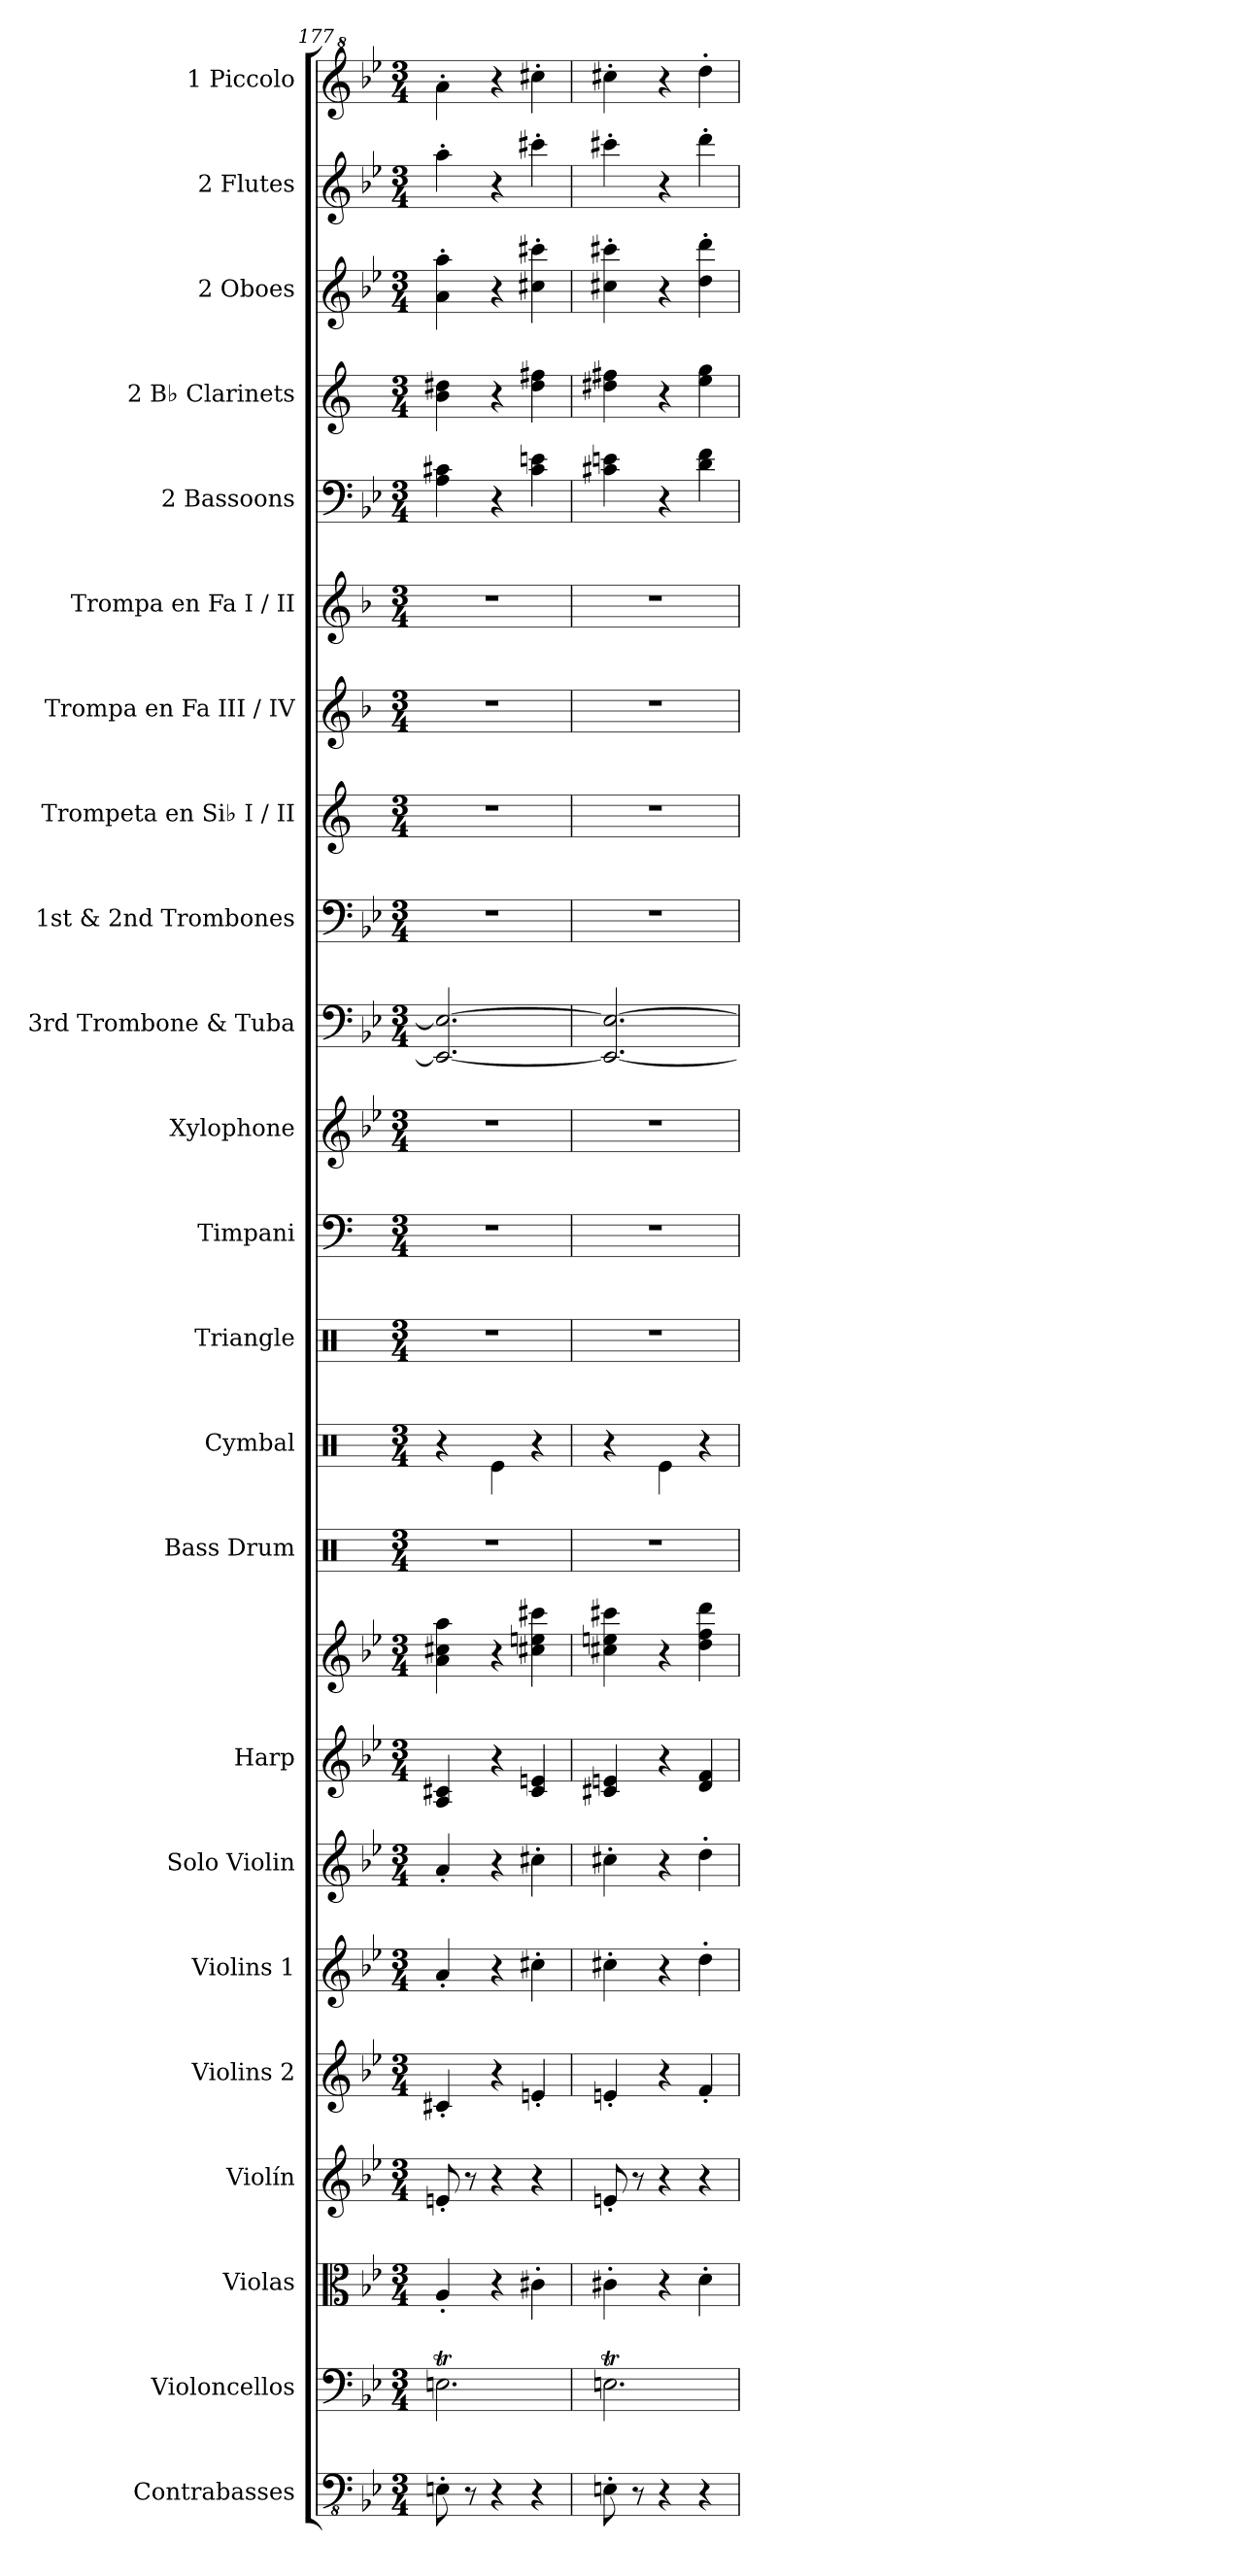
**kern	**kern	**kern	**kern	**kern	**kern	**kern	**kern	**kern	**kern	**kern	**kern	**kern	**kern	**kern	**kern	**kern	**kern	**kern	**kern	**kern	**kern	**kern	**kern
*part23	*part22	*part21	*part20	*part19	*part18	*part17	*part16	*part16	*part15	*part14	*part13	*part12	*part11	*part10	*part9	*part8	*part7	*part6	*part5	*part4	*part3	*part2	*part1
*staff24	*staff23	*staff22	*staff21	*staff20	*staff19	*staff18	*staff17	*staff16	*staff15	*staff14	*staff13	*staff12	*staff11	*staff10	*staff9	*staff8	*staff7	*staff6	*staff5	*staff4	*staff3	*staff2	*staff1
*I"Contrabasses	*I"Violoncellos	*I"Violas	*I"Violín	*I"Violins 2	*I"Violins 1	*I"Solo Violin	*I"Harp	*	*I"Bass Drum	*I"Cymbal	*I"Triangle	*I"Timpani	*I"Xylophone	*I"3rd Trombone     &amp; Tuba	*I"1st &amp; 2nd Trombones	*I"Trompeta en Si♭  I / II	*I"Trompa en Fa   III / IV	*I"Trompa en Fa I / II	*I"2 Bassoons	*I"2 B♭ Clarinets	*I"2 Oboes	*I"2 Flutes	*I"1 Piccolo
*I'Cbs.	*I'Vlcs.	*I'Vlas.	*I'Vln.	*I'Vlns. 2	*I'Vlns. 1	*I'S. Vln.	*I'Hrp.	*	*I'B. Dr.	*I'Cym.	*I'Trgl.	*I'Timp.	*I'Xyl.	*I'3rd Trb. &amp; Tba.	*I'1st &amp; 2nd    Trbs.	*I'Tpt. Si♭  I / II	*I'Trmp. Fa   III / IV	*I'Trmp. Fa I / II	*I'2 Bsns.	*I'2 B♭ Cls.	*I'2 Obs.	*I'2 Fls.	*I'1 Picc.
!!LO:PB:g=z
*clefFv4	*clefF4	*clefC3	*clefG2	*clefG2	*clefG2	*clefG2	*clefG2	*clefG2	*clefX	*clefX	*clefX	*clefF4	*clefG2	*clefF4	*clefF4	*clefG2	*clefG2	*clefG2	*clefF4	*clefG2	*clefG2	*clefG2	*clefG^2
*	*	*	*	*	*	*	*	*	*	*	*	*	*ITrd-7c-12	*	*	*ITrd1c2	*ITrd4c7	*ITrd4c7	*	*ITrd1c2	*	*	*ITrd-7c-12
*k[b-e-]	*k[b-e-]	*k[b-e-]	*k[b-e-]	*k[b-e-]	*k[b-e-]	*k[b-e-]	*k[b-e-]	*k[b-e-]	*k[]	*k[]	*k[]	*k[]	*k[b-e-]	*k[b-e-]	*k[b-e-]	*k[b-e-]	*k[b-e-]	*k[b-e-]	*k[b-e-]	*k[b-e-]	*k[b-e-]	*k[b-e-]	*k[b-e-]
*M3/4	*M3/4	*M3/4	*M3/4	*M3/4	*M3/4	*M3/4	*M3/4	*M3/4	*M3/4	*M3/4	*M3/4	*M3/4	*M3/4	*M3/4	*M3/4	*M3/4	*M3/4	*M3/4	*M3/4	*M3/4	*M3/4	*M3/4	*M3/4
=177	=177	=177	=177	=177	=177	=177	=177	=177	=177	=177	=177	=177	=177	=177	=177	=177	=177	=177	=177	=177	=177	=177	=177
8EEn'\	2.Ent\	4A'/	8en'/	4c#X'/	4a'/	4a'/	4A/ 4c#X/	4a\ 4cc#X\ 4aa\	2.r	4r	2.r	2.r	2.r	2.EE/_ 2.E/_	2.r	2.r	2.r	2.r	4A\ 4c#X\	4a\ 4cc#X\	4a\' 4aa\'	4aa'\	4aaa'\
8r	.	.	8r	.	.	.	.	.	.	.	.	.	.	.	.	.	.	.	.	.	.	.	.
4r	.	4r	4r	4r	4r	4r	4r	4r	.	4Re\	.	.	.	.	.	.	.	.	4r	4r	4r	4r	4r
4r	.	4c#X'\	4r	4en'/	4cc#X'\	4cc#X'\	4c#/ 4en/	4cc#X\ 4een\ 4ccc#X\	.	4r	.	.	.	.	.	.	.	.	4c#\ 4en\	4cc#\ 4een\	4cc#X\' 4ccc#X\'	4ccc#X'\	4cccc#X'\
=178	=178	=178	=178	=178	=178	=178	=178	=178	=178	=178	=178	=178	=178	=178	=178	=178	=178	=178	=178	=178	=178	=178	=178
8EEn'\	2.Ent\	4c#X'\	8en'/	4en'/	4cc#X'\	4cc#X'\	4c#X/ 4en/	4cc#X\ 4een\ 4ccc#X\	2.r	4r	2.r	2.r	2.r	2.EE/_ 2.E/_	2.r	2.r	2.r	2.r	4c#X\ 4en\	4cc#X\ 4een\	4cc#X\' 4ccc#X\'	4ccc#X'\	4cccc#X'\
8r	.	.	8r	.	.	.	.	.	.	.	.	.	.	.	.	.	.	.	.	.	.	.	.
4r	.	4r	4r	4r	4r	4r	4r	4r	.	4Re\	.	.	.	.	.	.	.	.	4r	4r	4r	4r	4r
4r	.	4d'\	4r	4f'/	4dd'\	4dd'\	4d/ 4f/	4dd\ 4ff\ 4ddd\	.	4r	.	.	.	.	.	.	.	.	4d\ 4f\	4dd\ 4ff\	4dd\' 4ddd\'	4ddd'\	4dddd'\
=	=	=	=	=	=	=	=	=	=	=	=	=	=	=	=	=	=	=	=	=	=	=	=
*-	*-	*-	*-	*-	*-	*-	*-	*-	*-	*-	*-	*-	*-	*-	*-	*-	*-	*-	*-	*-	*-	*-	*-
